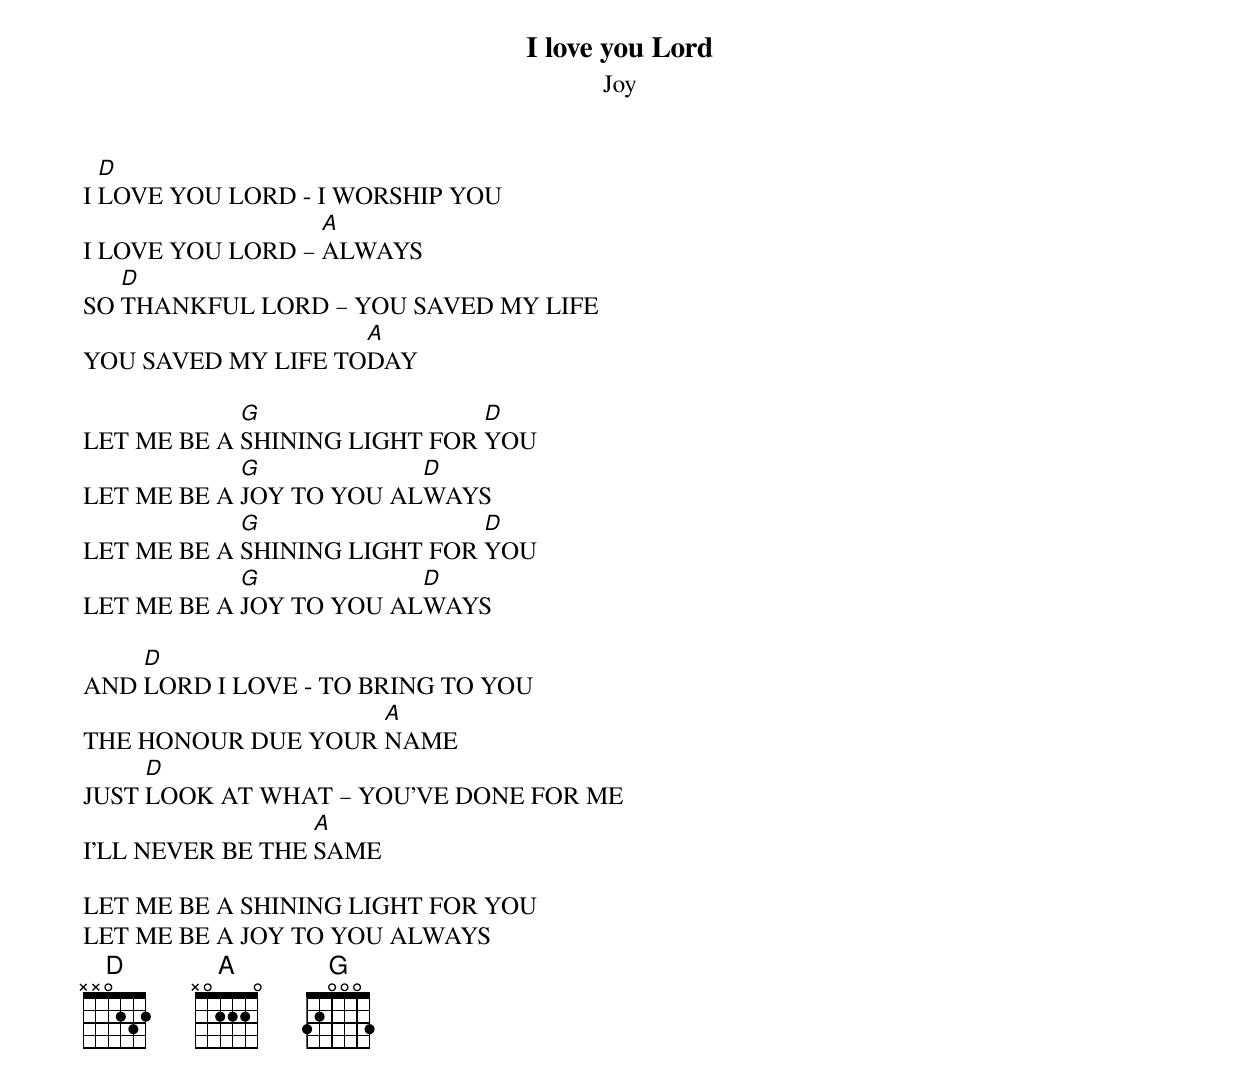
{t: I love you Lord}
{st: Joy}
I [D]LOVE YOU LORD - I WORSHIP YOU
I LOVE YOU LORD – [A]ALWAYS
SO [D]THANKFUL LORD – YOU SAVED MY LIFE
YOU SAVED MY LIFE TO[A]DAY

LET ME BE A [G]SHINING LIGHT FOR [D]YOU
LET ME BE A [G]JOY TO YOU AL[D]WAYS
LET ME BE A [G]SHINING LIGHT FOR [D]YOU
LET ME BE A [G]JOY TO YOU AL[D]WAYS

AND [D]LORD I LOVE - TO BRING TO YOU
THE HONOUR DUE YOUR [A]NAME
JUST [D]LOOK AT WHAT – YOU’VE DONE FOR ME
I’LL NEVER BE THE [A]SAME

LET ME BE A SHINING LIGHT FOR YOU
LET ME BE A JOY TO YOU ALWAYS
